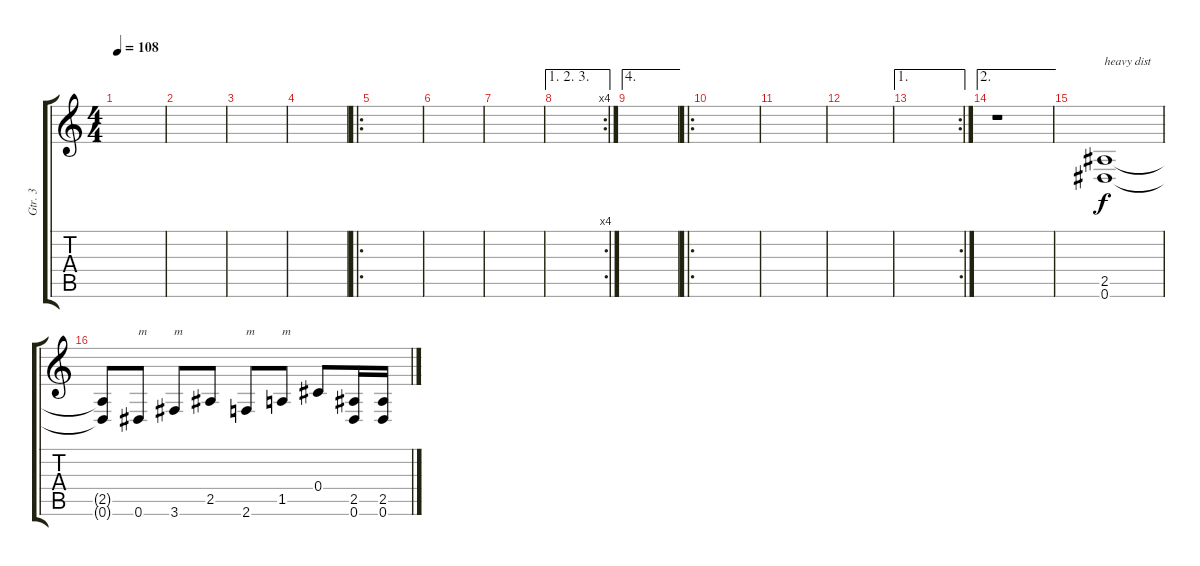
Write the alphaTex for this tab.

\track ("Gtr. 3" "Gtr. 3") {instrument overdrivenguitar}
\staff {score tabs}
\tuning (Eb4 Bb3 Gb3 Db3 Ab2 Eb2) {hide}
\ts (4 4)
\tempo 108
\clef g2
\ks c
|
|
|
|
\ro
|
|
|
\ae (1 2 3)
\rc 4
|
\ae 4
|
\ro
|
|
|
\ae 1
\rc 2
|
\ae 2
r.1 |
(2.5 0.6).1{txt "heavy dist" volume 13} |
(2.5{t} 0.6{t}).8 0.6.8{txt "m"} 3.6.8{txt "m"} 2.5.8 2.6.8{txt "m"} 1.5.8{txt "m"} 0.4.8 (2.5 0.6).16 (2.5 0.6).16
